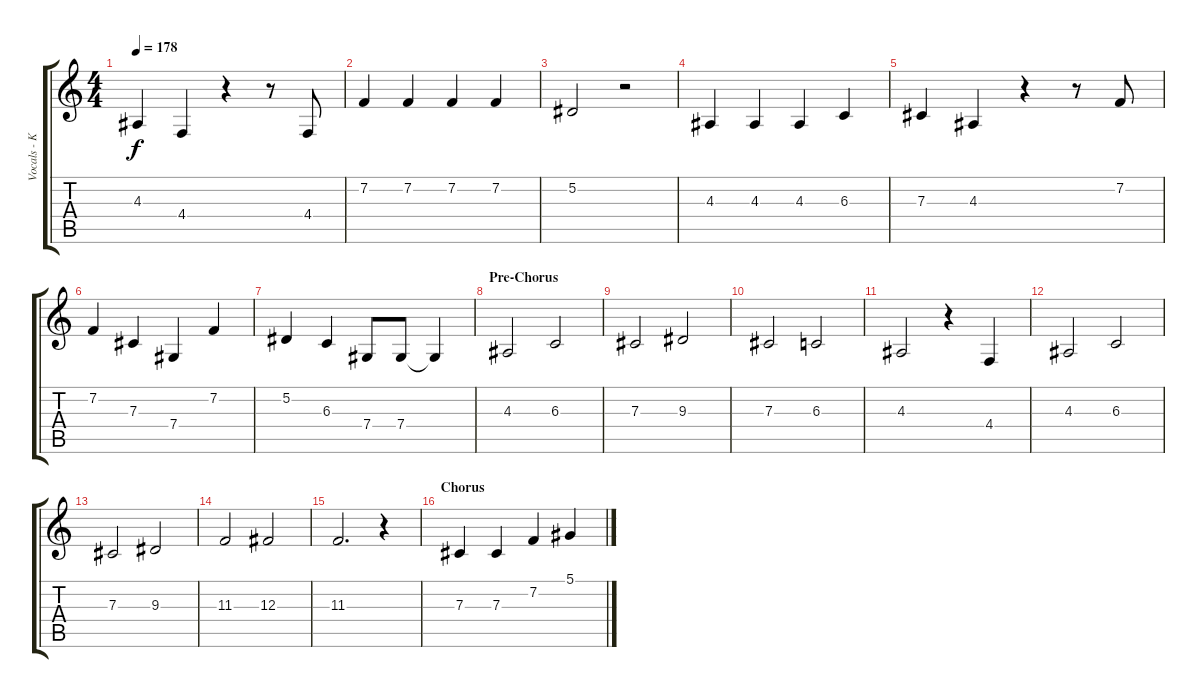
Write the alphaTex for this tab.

\track ("Vocals - Kai Hansen" "Vocals - K") {instrument choiraahs}
\staff {score tabs}
\tuning (Eb4 Bb3 Gb3 Db3 Ab2 Eb2) {hide}
\ts (4 4)
\tempo 178
\clef g2
\ks c
4.3.4{dy f} 4.4.4 r.4 r.8 4.4.8 |
7.2.4 7.2.4 7.2.4 7.2.4 |
5.2.2 r.2 |
4.3.4 4.3.4 4.3.4 6.3.4 |
7.3.4 4.3.4 r.4 r.8 7.2.8 |
7.2.4 7.3.4 7.4.4 7.2.4 |
5.2.4 6.3.4 7.4.8 7.4.8 7.4{t}.4 |
\section ("" "Pre-Chorus")
4.3.2 6.3.2 |
7.3.2 9.3.2 |
7.3.2 6.3.2 |
4.3.2 r.4 4.4.4 |
4.3.2 6.3.2 |
7.3.2 9.3.2 |
11.3.2 12.3.2 |
11.3.2{d} r.4 |
\section ("" "Chorus")
7.3.4 7.3.4 7.2.4 5.1.4
